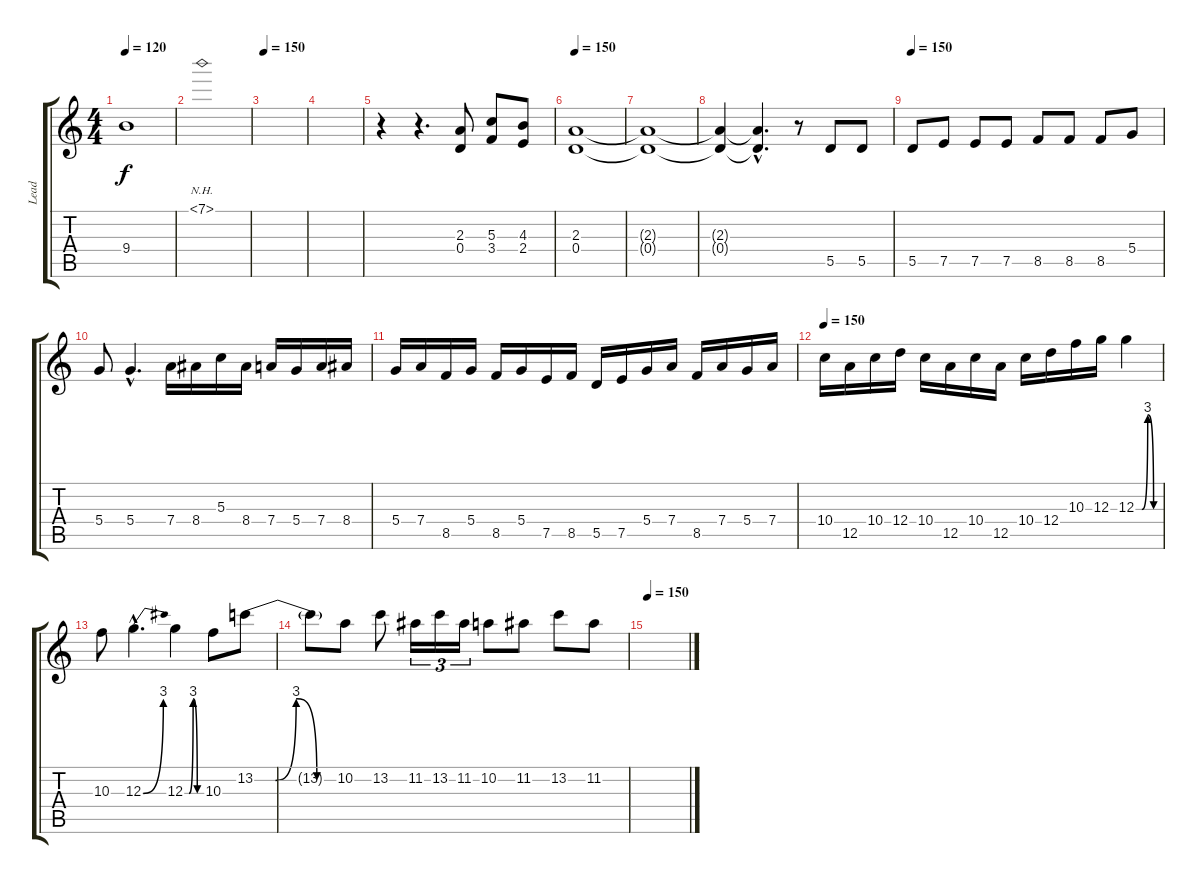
\track ("Lead" "Lead") {instrument distortionguitar}
\staff {score tabs}
\tuning (E4 B3 G3 D3 A2 E2) {hide}
\ts (4 4)
\tempo 120
\clef g2
\ks c
9.4.1{dy f} |
7.1{nh}.1 |
\tempo 150
|
|
r.4 r.4{d} (2.3 0.4).8 (5.3 3.4).8 (4.3 2.4).8 |
\tempo 150
(2.3 0.4).1 |
(2.3{t} 0.4{t}).1 |
(2.3{t} 0.4{t}).4 (2.3{hac t} 0.4{hac t}).4{d} r.8 5.5.8 5.5.8 |
\tempo 150
5.5.8 7.5.8 7.5.8 7.5.8 8.5.8 8.5.8 8.5.8 5.4.8 |
5.4.8 5.4{hac}.4{d} 7.4.16 8.4.16 5.3.16 8.4.16 7.4.16 5.4.16 7.4.16 8.4.16 |
5.4.16 7.4.16 8.5.16 5.4.16 8.5.16 5.4.16 7.5.16 8.5.16 5.5.16 7.5.16 5.4.16 7.4.16 8.5.16 7.4.16 5.4.16 7.4.16 |
\tempo 150
10.4.16 12.5.16 10.4.16 12.4.16 10.4.16 12.5.16 10.4.16 12.5.16 10.4.16 12.4.16 10.3.16 12.3.16 12.3{be (custom 0 0 15 0 30 12 45 0 60 0)}.4 |
10.3.8 12.3{be (bend 0 0 60 12) hac}.4{d} 12.3{be (custom 0 0 15 0 30 12 45 0 60 0)}.4 10.3.8 13.2{be (custom 0 0 15 0 30 12 45 0 60 0)}.8 |
13.2{t}.8 10.2.8 13.2.8 11.2.16{tu (3 2)} 13.2.16{tu (3 2)} 11.2.16{tu (3 2)} 10.2.8 11.2.8 13.2.8 11.2.8 |
\tempo 150
